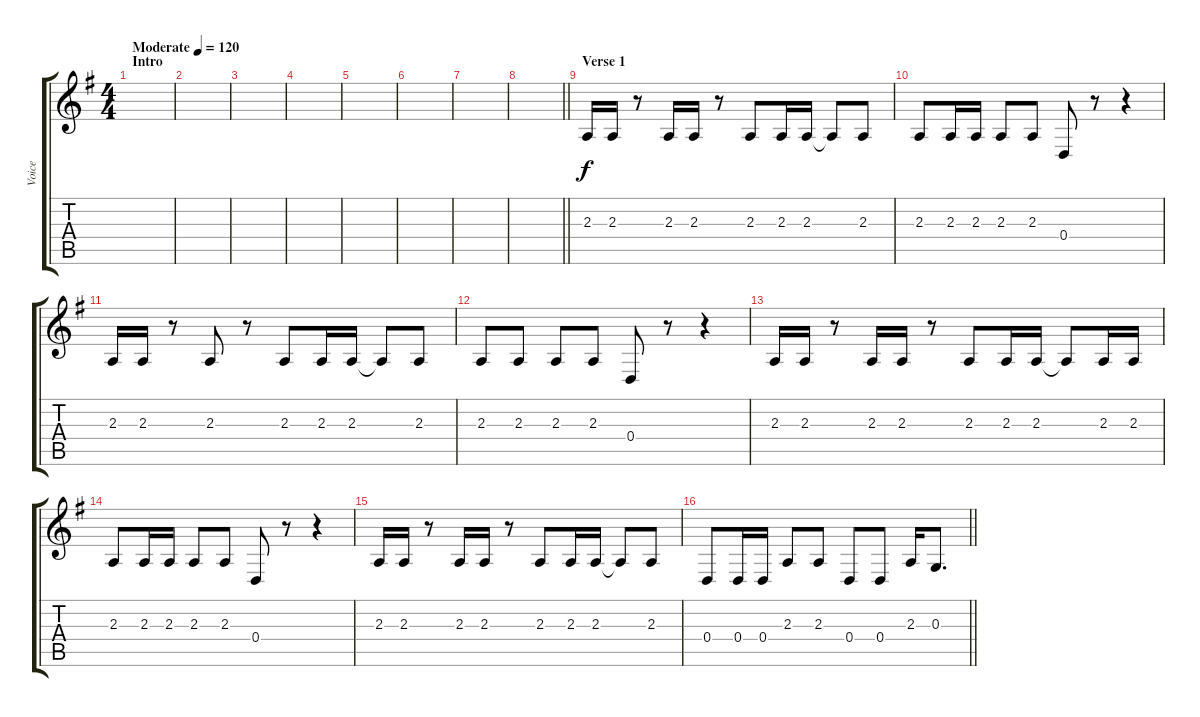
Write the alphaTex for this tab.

\track ("Voice" "Voice") {instrument altosax}
\staff {score tabs}
\tuning (E4 B3 G3 D3 A2 E2) {hide}
\ts (4 4)
\section ("" "Intro")
\tempo (120 "Moderate")
\clef g2
\ks g
|
|
|
|
|
|
|
\barLineRight lightlight
|
\section ("" "Verse 1")
2.3.16 2.3.16 r.8 2.3.16 2.3.16 r.8 2.3.8 2.3.16 2.3.16 2.3{t}.8 2.3.8 |
2.3.8 2.3.16 2.3.16 2.3.8 2.3.8 0.4.8 r.8 r.4 |
2.3.16 2.3.16 r.8 2.3.8 r.8 2.3.8 2.3.16 2.3.16 2.3{t}.8 2.3.8 |
2.3.8 2.3.8 2.3.8 2.3.8 0.4.8 r.8 r.4 |
2.3.16 2.3.16 r.8 2.3.16 2.3.16 r.8 2.3.8 2.3.16 2.3.16 2.3{t}.8 2.3.16 2.3.16 |
2.3.8 2.3.16 2.3.16 2.3.8 2.3.8 0.4.8 r.8 r.4 |
2.3.16 2.3.16 r.8 2.3.16 2.3.16 r.8 2.3.8 2.3.16 2.3.16 2.3{t}.8 2.3.8 |
\barLineRight lightlight
0.4.8 0.4.16 0.4.16 2.3.8 2.3.8 0.4.8 0.4.8 2.3.16 0.3.8{d}
